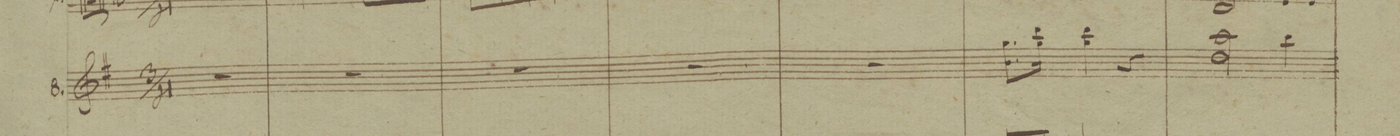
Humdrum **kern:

**kern	**dynam
*I"8.	*
*clefG2	*
*k[b-]	*
*M3/4	*
2.r	.
=2	=2
2.r	.
=3	=3
*2\right	*
2.r	.
=4	=4
2.r	.
=5	=5
2.r	.
=6	=6
8.a\L 8.ff	.
16ff\Jk 16aa	.
4ff\ 4aa	.
4r	.
=7	=7
*2\right	*
2cc\ 2gg	.
4aa\	.
=8	=8
*-	*-
